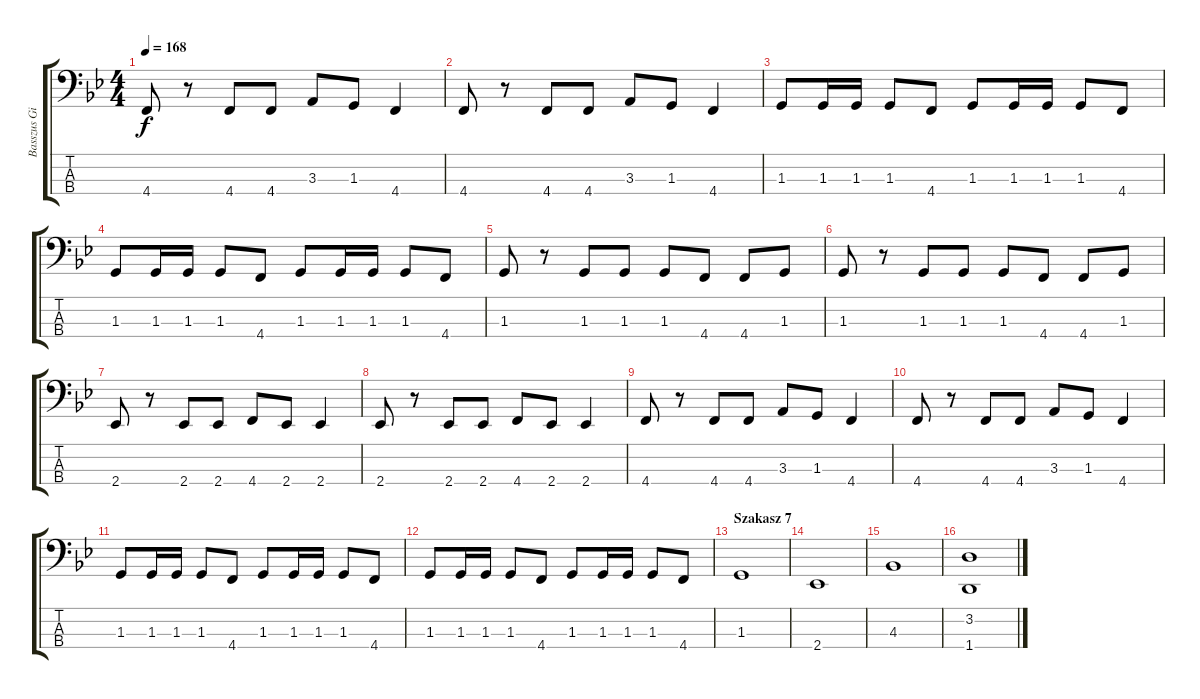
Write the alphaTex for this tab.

\track ("Basszus Gitár" "Basszus Gi") {instrument electricbassfinger}
\staff {score tabs}
\tuning (E2 B1 Gb1 Db1) {hide}
\ts (4 4)
\tempo 168
\clef f4
\ks gminor
4.4.8{dy f} r.8 4.4.8 4.4.8 3.3.8 1.3.8 4.4.4 |
4.4.8 r.8 4.4.8 4.4.8 3.3.8 1.3.8 4.4.4 |
1.3.8 1.3.16 1.3.16 1.3.8 4.4.8 1.3.8 1.3.16 1.3.16 1.3.8 4.4.8 |
1.3.8 1.3.16 1.3.16 1.3.8 4.4.8 1.3.8 1.3.16 1.3.16 1.3.8 4.4.8 |
1.3.8 r.8 1.3.8 1.3.8 1.3.8 4.4.8 4.4.8 1.3.8 |
1.3.8 r.8 1.3.8 1.3.8 1.3.8 4.4.8 4.4.8 1.3.8 |
2.4.8 r.8 2.4.8 2.4.8 4.4.8 2.4.8 2.4.4 |
2.4.8 r.8 2.4.8 2.4.8 4.4.8 2.4.8 2.4.4 |
4.4.8 r.8 4.4.8 4.4.8 3.3.8 1.3.8 4.4.4 |
4.4.8 r.8 4.4.8 4.4.8 3.3.8 1.3.8 4.4.4 |
1.3.8 1.3.16 1.3.16 1.3.8 4.4.8 1.3.8 1.3.16 1.3.16 1.3.8 4.4.8 |
1.3.8 1.3.16 1.3.16 1.3.8 4.4.8 1.3.8 1.3.16 1.3.16 1.3.8 4.4.8 |
\section ("" "Szakasz 7")
1.3.1 |
2.4.1 |
4.3.1 |
(3.2 1.4).1
